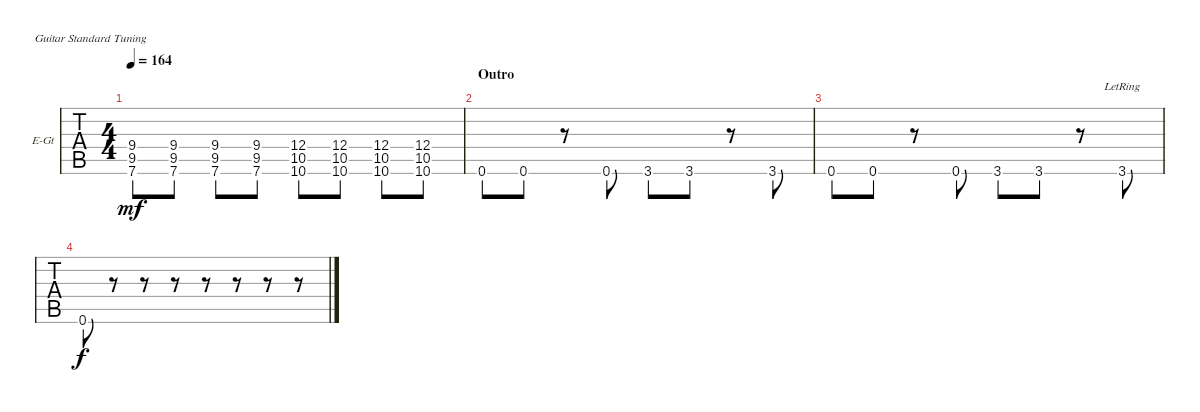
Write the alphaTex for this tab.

\defaultSystemsLayout 4
\bracketExtendMode groupsimilarinstruments
\firstSystemTrackNameOrientation horizontal
\otherSystemsTrackNameOrientation horizontal
\track ("Electric Guitar" "E-Gt") {instrument overdrivenguitar}
\staff {tabs}
\tuning (E4 B3 G3 D3 A2 E2)
\ts (4 4)
\tempo 164
\clef g2
\ks c
(7.6 9.4 9.5).8{dy mf} (7.6 9.4 9.5).8 (7.6 9.4 9.5).8 (7.6 9.4 9.5).8 (10.6 12.4 10.5).8 (10.6 12.4 10.5).8 (10.6 12.4 10.5).8 (10.6 12.4 10.5).8 |
\section ("" "Outro")
0.6.8 0.6.8 r.8 0.6.8 3.6.8 3.6.8 r.8 3.6.8 |
0.6.8 0.6.8 r.8 0.6.8 3.6.8 3.6.8 r.8 3.6{lr}.8 |
0.6.8{dy f} r.8 r.8 r.8 r.8 r.8 r.8 r.8
